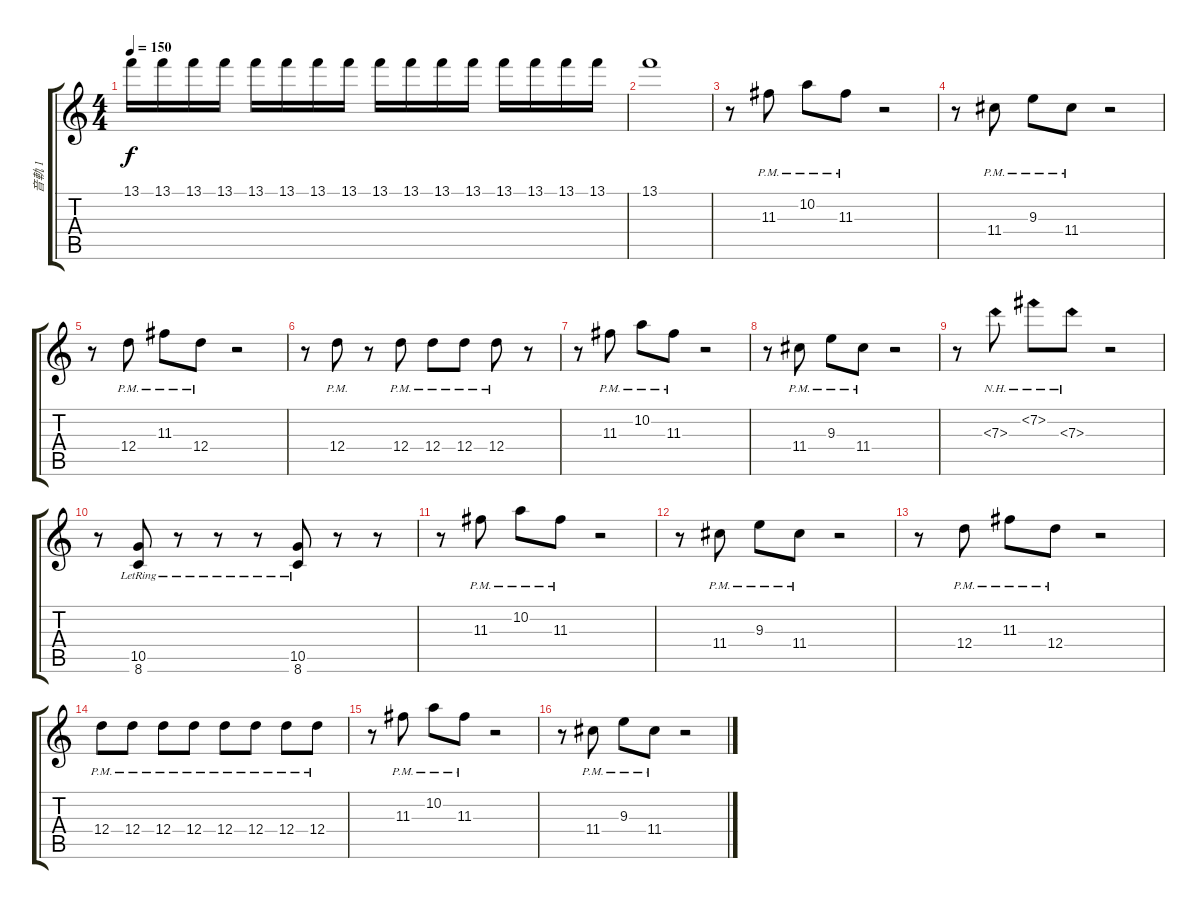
\track ("音軌 1" "音軌 1") {instrument overdrivenguitar}
\staff {score tabs}
\tuning (E4 B3 G3 D3 A2 E2) {hide}
\ts (4 4)
\tempo 150
\clef g2
\ks c
13.1.16{dy f} 13.1.16 13.1.16 13.1.16 13.1.16 13.1.16 13.1.16 13.1.16 13.1.16 13.1.16 13.1.16 13.1.16 13.1.16 13.1.16 13.1.16 13.1.16 |
13.1.1 |
r.8 11.3{pm}.8 10.2{pm}.8 11.3{pm}.8 r.2 |
r.8 11.4{pm}.8 9.3{pm}.8 11.4{pm}.8 r.2 |
r.8 12.4{pm}.8 11.3{pm}.8 12.4{pm}.8 r.2 |
r.8 12.4{pm}.8 r.8 12.4{pm}.8 12.4{pm}.8 12.4{pm}.8 12.4{pm}.8 r.8 |
r.8 11.3{pm}.8 10.2{pm}.8 11.3{pm}.8 r.2 |
r.8 11.4{pm}.8 9.3{pm}.8 11.4{pm}.8 r.2 |
r.8 7.3{nh}.8 7.2{nh}.8 7.3{nh}.8 r.2 |
r.8 (10.5{lr} 8.6).8 r.8 r.8 r.8 (10.5{lr} 8.6).8 r.8 r.8 |
r.8 11.3{pm}.8 10.2{pm}.8 11.3{pm}.8 r.2 |
r.8 11.4{pm}.8 9.3{pm}.8 11.4{pm}.8 r.2 |
r.8 12.4{pm}.8 11.3{pm}.8 12.4{pm}.8 r.2 |
12.4{pm}.8 12.4{pm}.8 12.4{pm}.8 12.4{pm}.8 12.4{pm}.8 12.4{pm}.8 12.4{pm}.8 12.4{pm}.8 |
r.8 11.3{pm}.8 10.2{pm}.8 11.3{pm}.8 r.2 |
r.8 11.4{pm}.8 9.3{pm}.8 11.4{pm}.8 r.2
